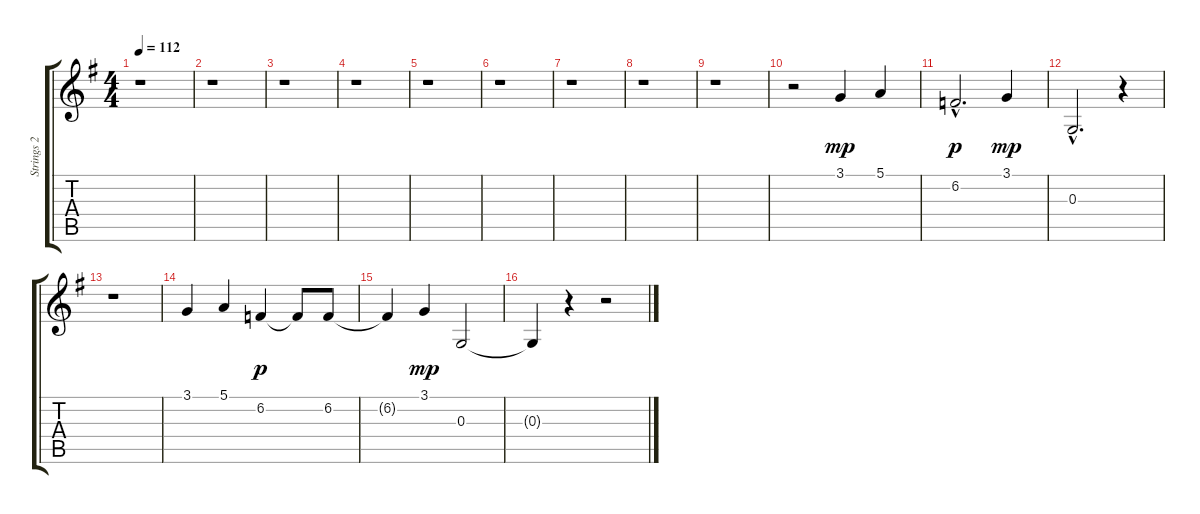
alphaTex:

\track ("Strings 2" "Strings 2") {instrument synthstrings1}
\staff {score tabs}
\tuning (E4 B3 G3 D3 A2 E2) {hide}
\ts (4 4)
\tempo 112
\clef g2
\ks g
r.1{dy mp instrument synthstrings1} |
r.1 |
r.1 |
r.1 |
r.1 |
r.1 |
r.1 |
r.1 |
r.1 |
r.2 3.1.4 5.1.4 |
6.2{hac}.2{d dy p} 3.1.4{dy mp} |
0.3{hac}.2{d} r.4 |
r.1 |
3.1.4 5.1.4 6.2.4{dy p} 6.2{t}.8 6.2.8 |
6.2{t}.4 3.1.4{dy mp} 0.3.2 |
0.3{t}.4 r.4 r.2
